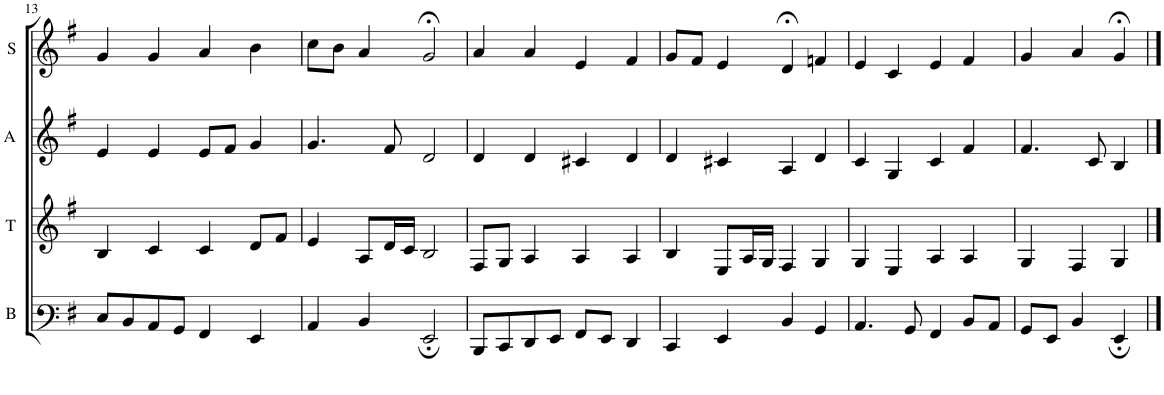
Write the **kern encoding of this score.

**kern	**kern	**kern	**kern
*part4	*part3	*part2	*part1
*staff4	*staff3	*staff2	*staff1
*I"Bass	*I"Tenor	*I"Alto	*I"Soprano
*I'B	*I'T	*I'A	*I'S
!!LO:PB:g=z
*clefF3	*clefG2	*clefG2	*clefG2
*k[f#]	*k[f#]	*k[f#]	*k[f#]
*M4/4	*M4/4	*M4/4	*M4/4
=13	=13	=13	=13
8E/L	4B/	4e/	4g/
8D/	.	.	.
8C/	4c/	4e/	4g/
8BB/J	.	.	.
4AA/	4c/	8e/L	4a/
.	.	8f#/J	.
4GG/	8d/L	4g/	4b\
.	8f#/J	.	.
=14	=14	=14	=14
4C/	4e/	4.g/	8cc\L
.	.	.	8b\J
4D/	8A/L	.	4a/
.	16d/L	8f#/	.
.	16c/JJ	.	.
2GG;/	2B/	2d/	2g;</
=15	=15	=15	=15
8DD/L	8F#/L	4d/	4a/
8EE/	8G/J	.	.
8FF#/	4A/	4d/	4a/
8GG/J	.	.	.
8AA/L	4A/	4c#X/	4e/
8GG/J	.	.	.
4FF#/	4A/	4d/	4f#/
=16	=16	=16	=16
4EE/	4B/	4d/	8g/L
.	.	.	8f#/J
4GG/	8E/L	4c#X/	4e/
.	16A/L	.	.
.	16G/JJ	.	.
4D/	4F#/	4A/	4d;</
4BB/	4G/	4d/	4fn/
=17	=17	=17	=17
4.C/	4G/	4c/	4e/
.	4E/	4G/	4c/
8BB/	.	.	.
4AA/	4A/	4c/	4e/
8D/L	4A/	4f#/	4f#/
8C/J	.	.	.
=18	=18	=18	=18
8BB/L	4G/	4.f#/	4g/
8GG/J	.	.	.
4D/	4F#/	.	4a/
.	.	8c/	.
4GG;/	4G/	4B/	4g;</
==	==	==	==
*-	*-	*-	*-
